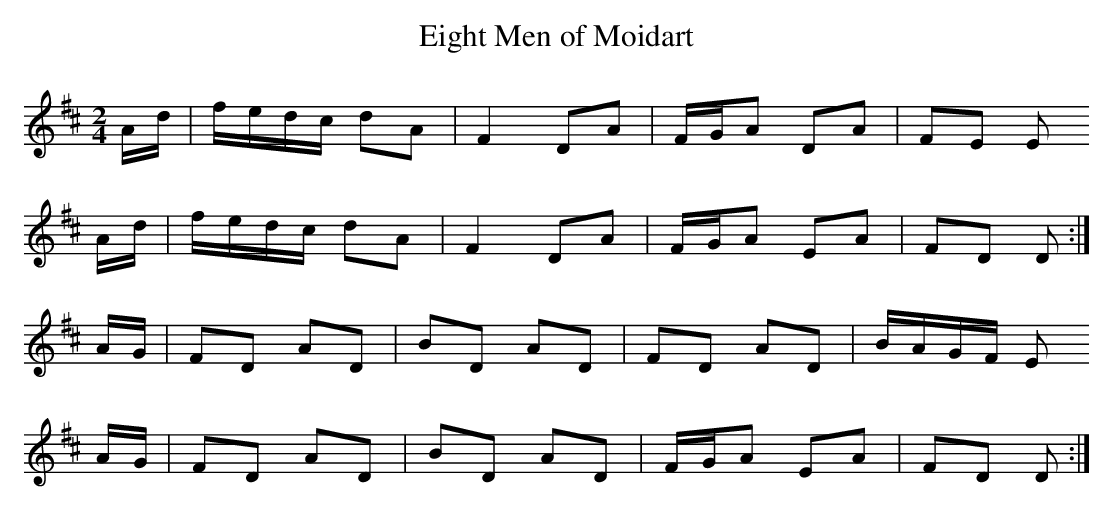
X:1
T:Eight Men of Moidart
M:2/4
L:1/8
K:D
A/d/ | f/e/d/c/ dA | F2 DA | F/G/A DA | FE E
A/d/ | f/e/d/c/ dA | F2 DA | F/G/A EA | FD D :|
A/G/ | FD       AD | BD AD | FD    AD | B/A/G/F/ E
A/G/ | FD       AD | BD AD | F/G/A EA | FD D :|
